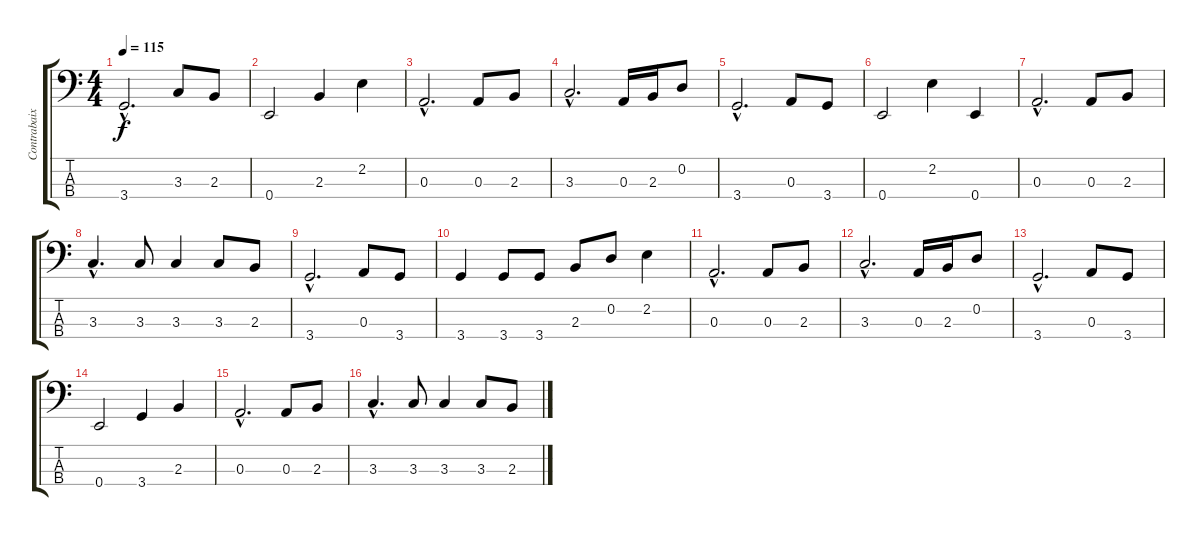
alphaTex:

\track ("Contrabaixo" "Contrabaix") {instrument contrabass}
\staff {score tabs}
\tuning (G2 D2 A1 E1) {hide}
\ts (4 4)
\tempo 115
\clef f4
\ks c
3.4{hac}.2{d dy f} 3.3.8 2.3.8 |
0.4.2 2.3.4 2.2.4 |
0.3{hac}.2{d} 0.3.8 2.3.8 |
3.3{hac}.2{d} 0.3.16 2.3.16 0.2.8 |
3.4{hac}.2{d} 0.3.8 3.4.8 |
0.4.2 2.2.4 0.4.4 |
0.3{hac}.2{d} 0.3.8 2.3.8 |
3.3{hac}.4{d} 3.3.8 3.3.4 3.3.8 2.3.8 |
3.4{hac}.2{d} 0.3.8 3.4.8 |
3.4.4 3.4.8 3.4.8 2.3.8 0.2.8 2.2.4 |
0.3{hac}.2{d} 0.3.8 2.3.8 |
3.3{hac}.2{d} 0.3.16 2.3.16 0.2.8 |
3.4{hac}.2{d} 0.3.8 3.4.8 |
0.4.2 3.4.4 2.3.4 |
0.3{hac}.2{d} 0.3.8 2.3.8 |
3.3{hac}.4{d} 3.3.8 3.3.4 3.3.8 2.3.8
